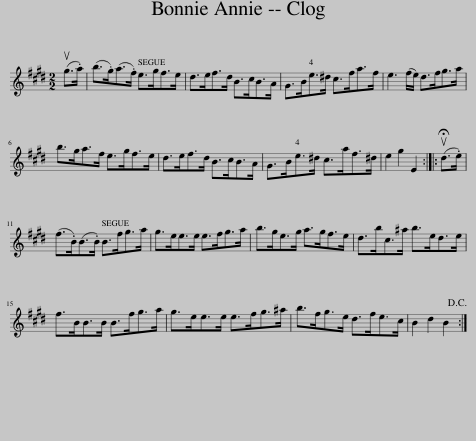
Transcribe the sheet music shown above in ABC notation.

X:1
L:1/8
M:2/2
I:linebreak $
K:E
V:1 treble
V:1
 (ug>.a) | (b>.g)(a>.f) e>gf>e | d>ef>d B>cB>A | G>Be>^d c>fa>f | e3 (f/e/) d>fg>a |$ %5
 b>ga>f e>gf>e | d>ef>d B>cB>A | G>Be>^d c>af>^d | e2 g2 E2 :: (!fermata!ud>.e) |$ %10
 (f>.B)(B>.B) B>fg>a | g>ee>e e>fg>a | b>ge>g a>gf>e | d>bc>^a b>ed>e |$ f>BB>B B>fg>a | %15
 g>ee>e e>fg>^a | b>fg>e d>fe>c | B2 d2 B2!D.C.! :| %18
